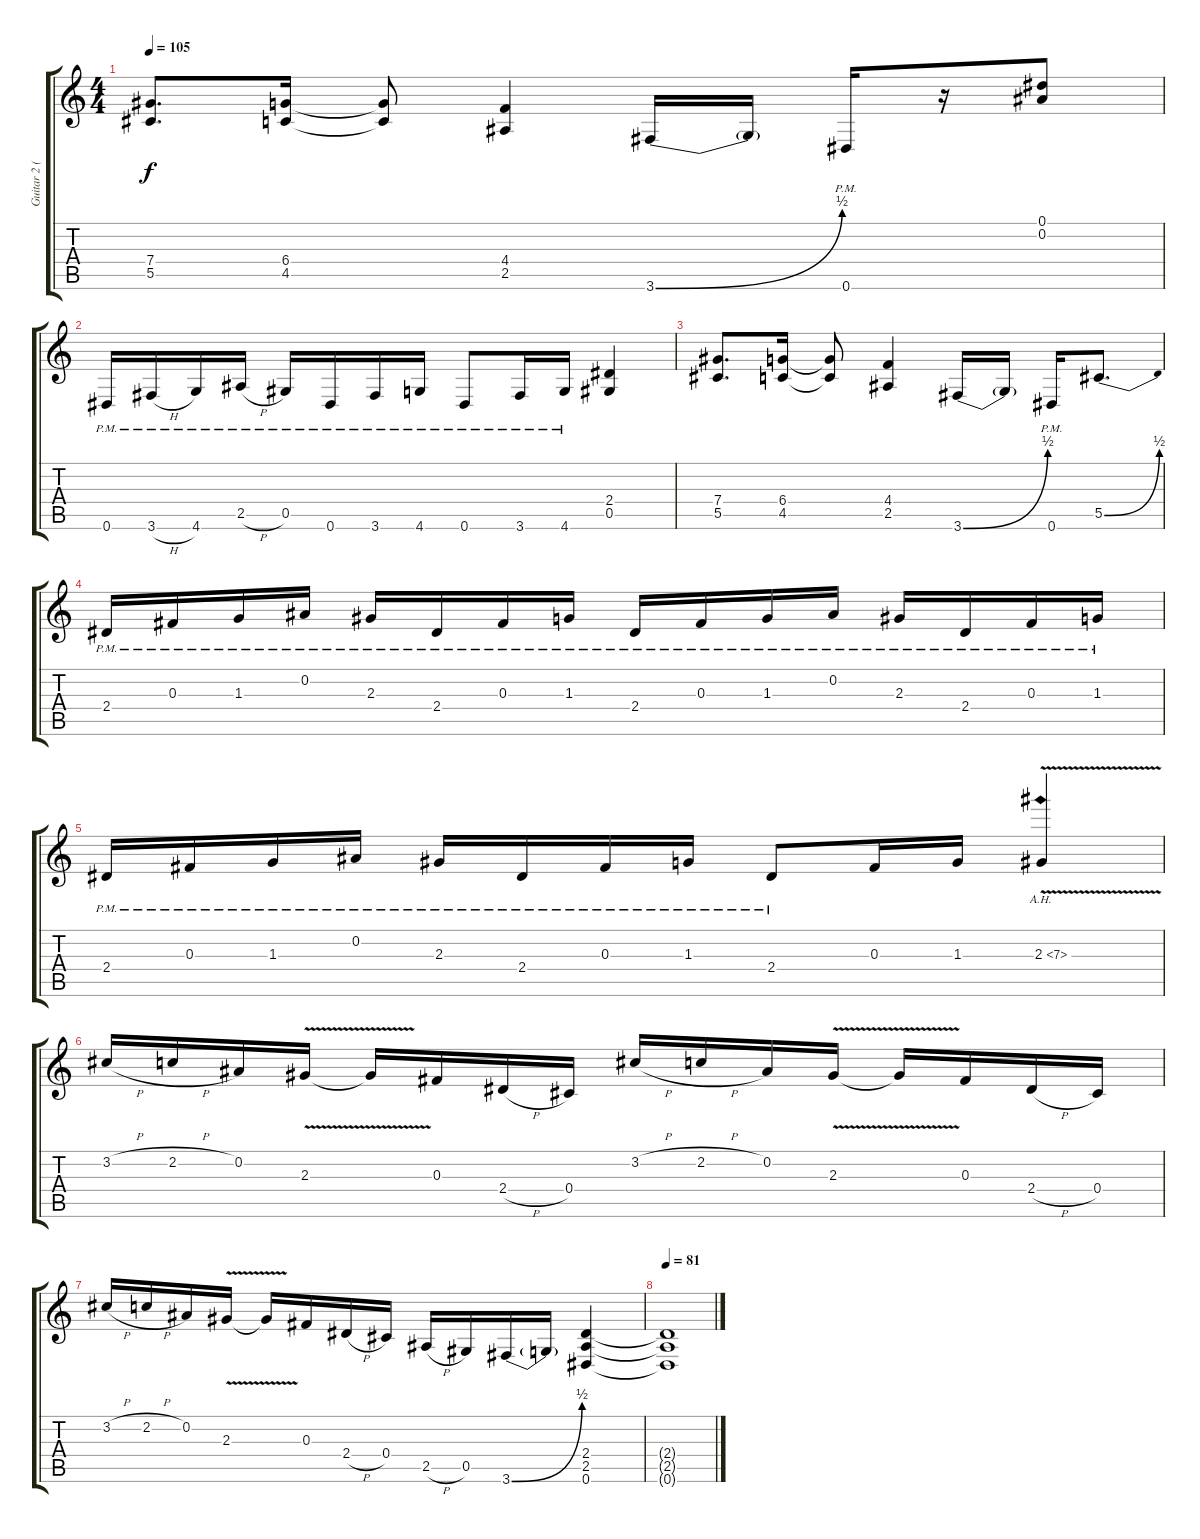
\track ("Guitar 2 (Slash)" "Guitar 2 (") {instrument overdrivenguitar}
\staff {score tabs}
\tuning (Eb4 Bb3 Gb3 Db3 Ab2 Eb2) {hide}
\ts (4 4)
\tempo 105
\clef g2
\ks c
(7.4 5.5).8{d dy f} (6.4 4.5).16 (6.4{t} 4.5{t}).8 (4.4 2.5).4 3.6{be (bend 0 0 60 2)}.16 3.6{t}.16 0.6{pm}.16 r.16 (0.1 0.2).8 |
0.6{pm}.16 3.6{h pm}.16 4.6{pm}.16 2.5{h pm}.16 0.5{pm}.16 0.6{pm}.16 3.6{pm}.16 4.6{pm}.16 0.6{pm}.8 3.6{pm}.16 4.6{pm}.16 (2.4 0.5).4 |
(7.4 5.5).8{d} (6.4 4.5).16 (6.4{t} 4.5{t}).8 (4.4 2.5).4 3.6{be (bend 0 0 60 2)}.16 3.6{t}.16 0.6{pm}.16 5.5{be (bend 0 0 60 2)}.8{d} |
2.4{pm}.16 0.3{pm}.16 1.3{pm}.16 0.2{pm}.16 2.3{pm}.16 2.4{pm}.16 0.3{pm}.16 1.3{pm}.16 2.4{pm}.16 0.3{pm}.16 1.3{pm}.16 0.2{pm}.16 2.3{pm}.16 2.4{pm}.16 0.3{pm}.16 1.3{pm}.16 |
2.4{pm}.16 0.3{pm}.16 1.3{pm}.16 0.2{pm}.16 2.3{pm}.16 2.4{pm}.16 0.3{pm}.16 1.3{pm}.16 2.4{pm}.8 0.3.16 1.3.16 2.3{ah 5 v}.4 |
3.2{h}.16 2.2{h}.16 0.2.16 2.3{v}.16 2.3{t}.16 0.3.16 2.4{h}.16 0.4.16 3.2{h}.16 2.2{h}.16 0.2.16 2.3{v}.16 2.3{t}.16 0.3.16 2.4{h}.16 0.4.16 |
3.2{h}.16 2.2{h}.16 0.2.16 2.3{v}.16 2.3{t}.16 0.3.16 2.4{h}.16 0.4.16 2.5{h}.16 0.5.16 3.6{be (bend 0 0 60 2)}.16 3.6{t}.16 (2.4 2.5 0.6).4 |
\tempo 81
(2.4{t} 2.5{t} 0.6{t}).1
